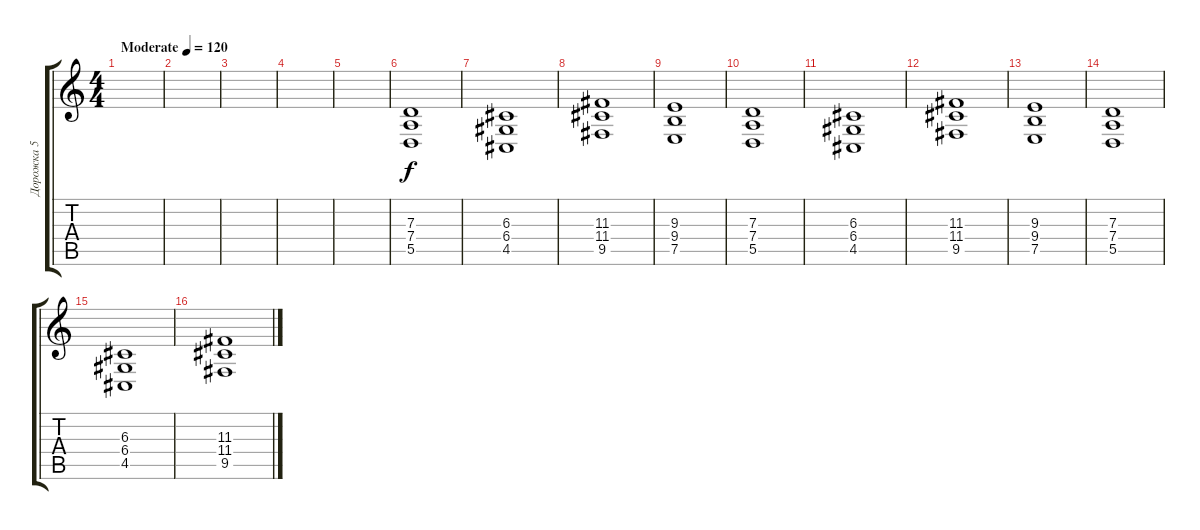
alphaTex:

\track ("Дорожка 5" "Дорожка 5") {instrument frenchhorn}
\staff {score tabs}
\tuning (E4 B3 G3 D3 A2 E2) {hide}
\ts (4 4)
\tempo (120 "Moderate")
\clef g2
\ks c
|
|
|
|
|
(7.3 7.4 5.5).1 |
(6.3 6.4 4.5).1 |
(11.3 11.4 9.5).1 |
(9.3 9.4 7.5).1 |
(7.3 7.4 5.5).1 |
(6.3 6.4 4.5).1 |
(11.3 11.4 9.5).1 |
(9.3 9.4 7.5).1 |
(7.3 7.4 5.5).1 |
(6.3 6.4 4.5).1 |
(11.3 11.4 9.5).1
